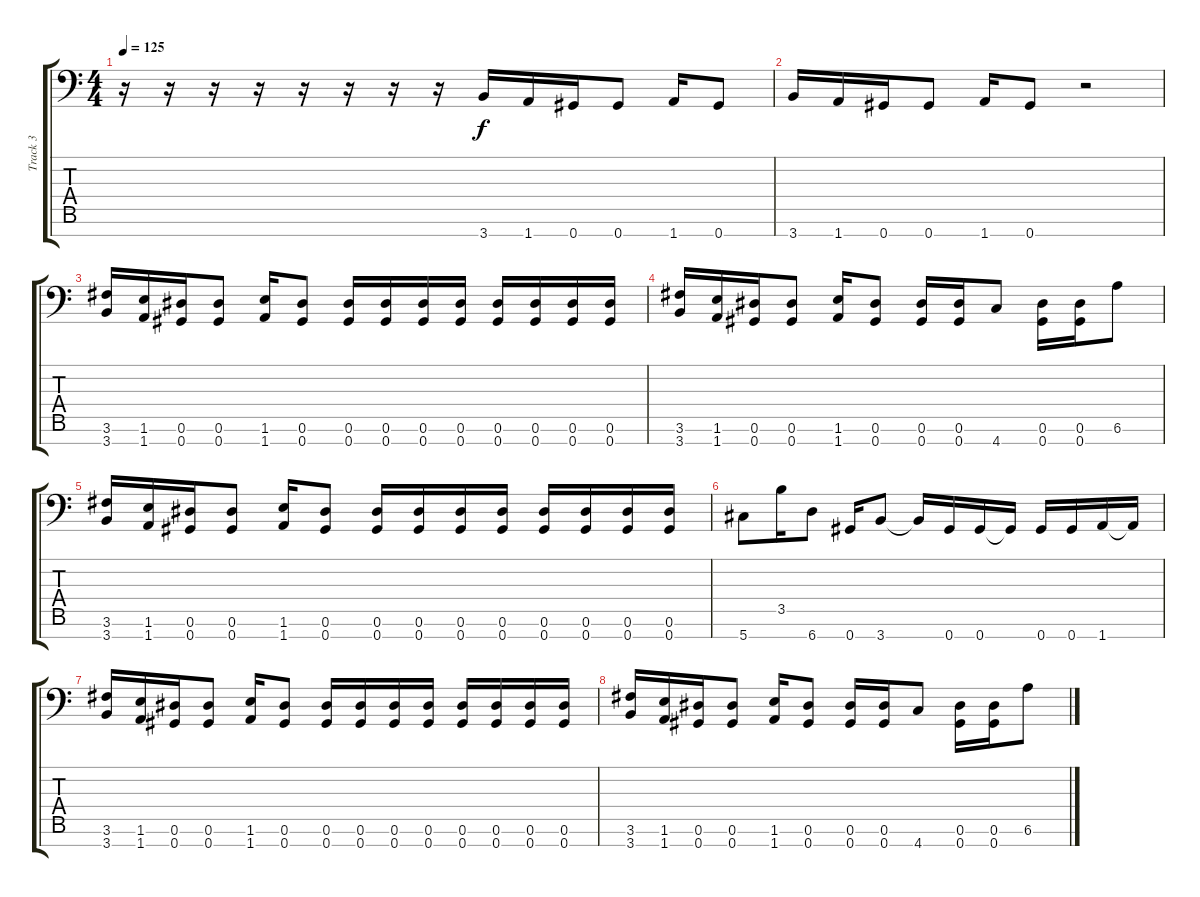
\track ("Track 3" "Track 3") {instrument overdrivenguitar}
\staff {score tabs}
\tuning (Eb4 Bb3 Gb3 Db3 Ab2 Eb2 Ab1) {hide}
\ts (4 4)
\tempo 125
\clef f4
\ks c
r.16{dy f} r.16 r.16 r.16 r.16 r.16 r.16 r.16 3.7.16 1.7.16 0.7.16 0.7.8 1.7.16 0.7.8 |
3.7.16 1.7.16 0.7.16 0.7.8 1.7.16 0.7.8 r.2 |
(3.6 3.7).16 (1.6 1.7).16 (0.6 0.7).16 (0.6 0.7).8 (1.6 1.7).16 (0.6 0.7).8 (0.6 0.7).16 (0.6 0.7).16 (0.6 0.7).16 (0.6 0.7).16 (0.6 0.7).16 (0.6 0.7).16 (0.6 0.7).16 (0.6 0.7).16 |
(3.6 3.7).16 (1.6 1.7).16 (0.6 0.7).16 (0.6 0.7).8 (1.6 1.7).16 (0.6 0.7).8 (0.6 0.7).16 (0.6 0.7).16 4.7.8 (0.6 0.7).16 (0.6 0.7).16 6.6.8 |
(3.6 3.7).16 (1.6 1.7).16 (0.6 0.7).16 (0.6 0.7).8 (1.6 1.7).16 (0.6 0.7).8 (0.6 0.7).16 (0.6 0.7).16 (0.6 0.7).16 (0.6 0.7).16 (0.6 0.7).16 (0.6 0.7).16 (0.6 0.7).16 (0.6 0.7).16 |
5.7.8 3.5.16 6.7.8 0.7.16 3.7.8 3.7{t}.16 0.7.16 0.7.16 0.7{t}.16 0.7.16 0.7.16 1.7.16 1.7{t}.16 |
(3.6 3.7).16 (1.6 1.7).16 (0.6 0.7).16 (0.6 0.7).8 (1.6 1.7).16 (0.6 0.7).8 (0.6 0.7).16 (0.6 0.7).16 (0.6 0.7).16 (0.6 0.7).16 (0.6 0.7).16 (0.6 0.7).16 (0.6 0.7).16 (0.6 0.7).16 |
(3.6 3.7).16 (1.6 1.7).16 (0.6 0.7).16 (0.6 0.7).8 (1.6 1.7).16 (0.6 0.7).8 (0.6 0.7).16 (0.6 0.7).16 4.7.8 (0.6 0.7).16 (0.6 0.7).16 6.6.8
